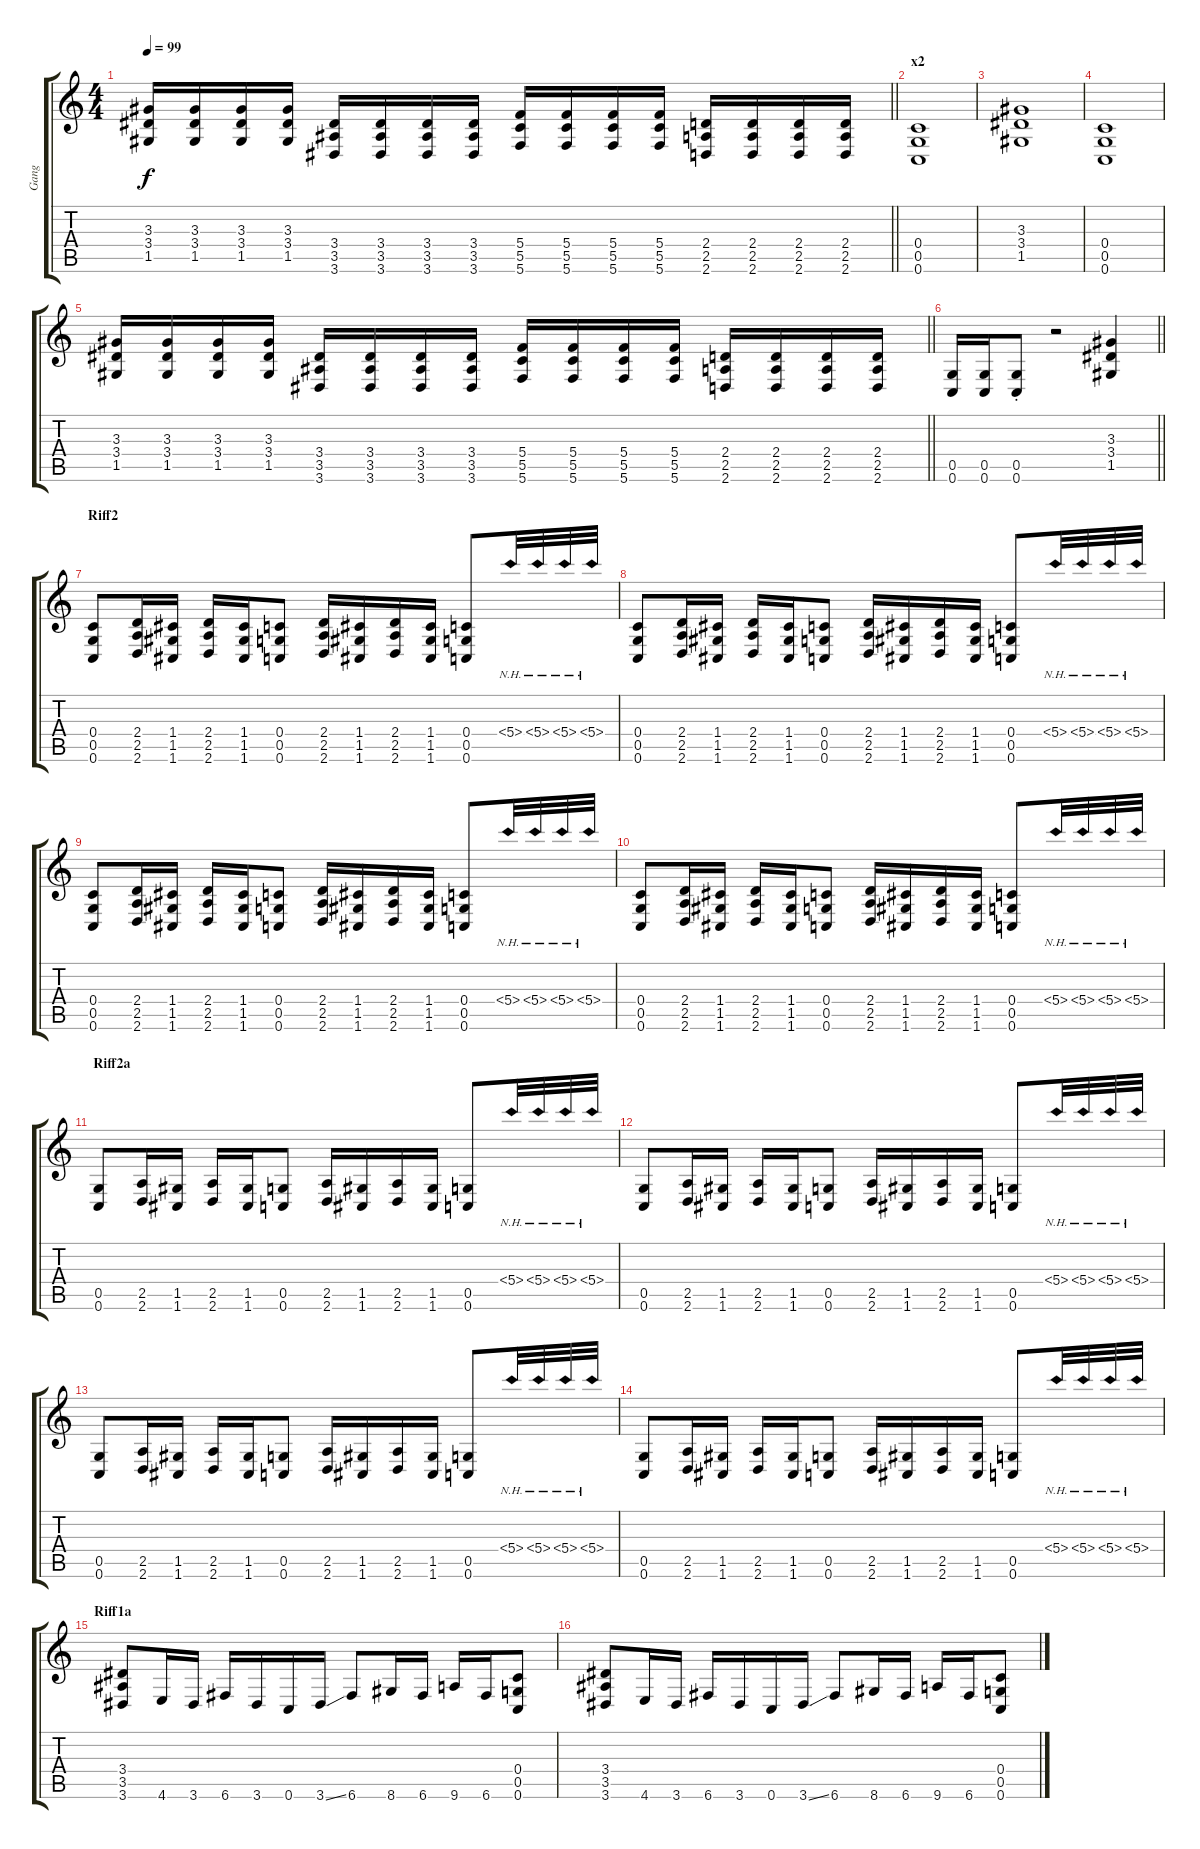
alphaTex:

\track ("Gang" "Gang") {instrument distortionguitar}
\staff {score tabs}
\tuning (D4 A3 F3 C3 G2 C2) {hide}
\ts (4 4)
\tempo 99
\clef g2
\barLineRight lightlight
\ks c
(3.3 3.4 1.5).16{dy f} (3.3 3.4 1.5).16 (3.3 3.4 1.5).16 (3.3 3.4 1.5).16 (3.4 3.5 3.6).16 (3.4 3.5 3.6).16 (3.4 3.5 3.6).16 (3.4 3.5 3.6).16 (5.4 5.5 5.6).16 (5.4 5.5 5.6).16 (5.4 5.5 5.6).16 (5.4 5.5 5.6).16 (2.4 2.5 2.6).16 (2.4 2.5 2.6).16 (2.4 2.5 2.6).16 (2.4 2.5 2.6).16 |
\section ("" "x2")
(0.4 0.5 0.6).1 |
(3.3 3.4 1.5).1 |
(0.4 0.5 0.6).1 |
\barLineRight lightlight
(3.3 3.4 1.5).16 (3.3 3.4 1.5).16 (3.3 3.4 1.5).16 (3.3 3.4 1.5).16 (3.4 3.5 3.6).16 (3.4 3.5 3.6).16 (3.4 3.5 3.6).16 (3.4 3.5 3.6).16 (5.4 5.5 5.6).16 (5.4 5.5 5.6).16 (5.4 5.5 5.6).16 (5.4 5.5 5.6).16 (2.4 2.5 2.6).16 (2.4 2.5 2.6).16 (2.4 2.5 2.6).16 (2.4 2.5 2.6).16 |
\barLineRight lightlight
(0.5 0.6).16 (0.5 0.6).16 (0.5{st} 0.6{st}).8 r.2 (3.3 3.4 1.5).4 |
\section ("" "Riff2")
(0.4 0.5 0.6).8 (2.4 2.5 2.6).16 (1.4 1.5 1.6).16 (2.4 2.5 2.6).16 (1.4 1.5 1.6).16 (0.4 0.5 0.6).8 (2.4 2.5 2.6).16 (1.4 1.5 1.6).16 (2.4 2.5 2.6).16 (1.4 1.5 1.6).16 (0.4 0.5 0.6).8 5.4{nh}.32 5.4{nh}.32 5.4{nh}.32 5.4{nh}.32 |
(0.4 0.5 0.6).8 (2.4 2.5 2.6).16 (1.4 1.5 1.6).16 (2.4 2.5 2.6).16 (1.4 1.5 1.6).16 (0.4 0.5 0.6).8 (2.4 2.5 2.6).16 (1.4 1.5 1.6).16 (2.4 2.5 2.6).16 (1.4 1.5 1.6).16 (0.4 0.5 0.6).8 5.4{nh}.32 5.4{nh}.32 5.4{nh}.32 5.4{nh}.32 |
(0.4 0.5 0.6).8 (2.4 2.5 2.6).16 (1.4 1.5 1.6).16 (2.4 2.5 2.6).16 (1.4 1.5 1.6).16 (0.4 0.5 0.6).8 (2.4 2.5 2.6).16 (1.4 1.5 1.6).16 (2.4 2.5 2.6).16 (1.4 1.5 1.6).16 (0.4 0.5 0.6).8 5.4{nh}.32 5.4{nh}.32 5.4{nh}.32 5.4{nh}.32 |
(0.4 0.5 0.6).8 (2.4 2.5 2.6).16 (1.4 1.5 1.6).16 (2.4 2.5 2.6).16 (1.4 1.5 1.6).16 (0.4 0.5 0.6).8 (2.4 2.5 2.6).16 (1.4 1.5 1.6).16 (2.4 2.5 2.6).16 (1.4 1.5 1.6).16 (0.4 0.5 0.6).8 5.4{nh}.32 5.4{nh}.32 5.4{nh}.32 5.4{nh}.32 |
\section ("" "Riff2a")
(0.5 0.6).8 (2.5 2.6).16 (1.5 1.6).16 (2.5 2.6).16 (1.5 1.6).16 (0.5 0.6).8 (2.5 2.6).16 (1.5 1.6).16 (2.5 2.6).16 (1.5 1.6).16 (0.5 0.6).8 5.4{nh}.32 5.4{nh}.32 5.4{nh}.32 5.4{nh}.32 |
(0.5 0.6).8 (2.5 2.6).16 (1.5 1.6).16 (2.5 2.6).16 (1.5 1.6).16 (0.5 0.6).8 (2.5 2.6).16 (1.5 1.6).16 (2.5 2.6).16 (1.5 1.6).16 (0.5 0.6).8 5.4{nh}.32 5.4{nh}.32 5.4{nh}.32 5.4{nh}.32 |
(0.5 0.6).8 (2.5 2.6).16 (1.5 1.6).16 (2.5 2.6).16 (1.5 1.6).16 (0.5 0.6).8 (2.5 2.6).16 (1.5 1.6).16 (2.5 2.6).16 (1.5 1.6).16 (0.5 0.6).8 5.4{nh}.32 5.4{nh}.32 5.4{nh}.32 5.4{nh}.32 |
(0.5 0.6).8 (2.5 2.6).16 (1.5 1.6).16 (2.5 2.6).16 (1.5 1.6).16 (0.5 0.6).8 (2.5 2.6).16 (1.5 1.6).16 (2.5 2.6).16 (1.5 1.6).16 (0.5 0.6).8 5.4{nh}.32 5.4{nh}.32 5.4{nh}.32 5.4{nh}.32 |
\section ("" "Riff1a")
(3.4 3.5 3.6).8 4.6.16 3.6.16 6.6.16 3.6.16 0.6.16 3.6{ss}.16 6.6.8 8.6.16 6.6.16 9.6.16 6.6.16 (0.4 0.5 0.6).8 |
(3.4 3.5 3.6).8 4.6.16 3.6.16 6.6.16 3.6.16 0.6.16 3.6{ss}.16 6.6.8 8.6.16 6.6.16 9.6.16 6.6.16 (0.4 0.5 0.6).8
